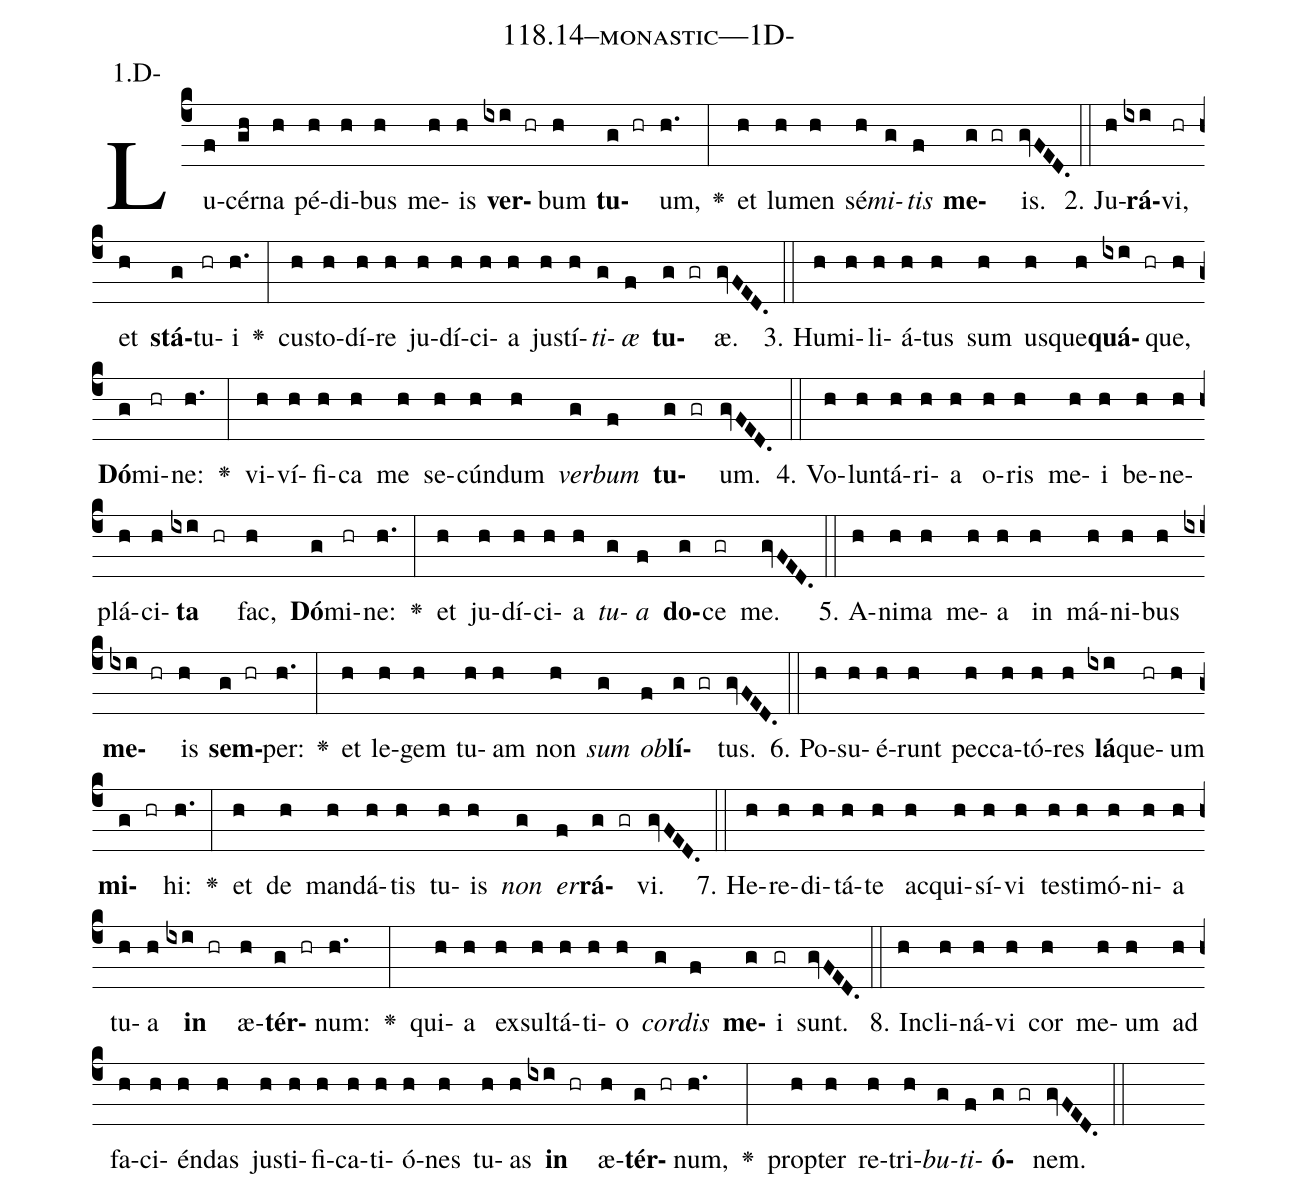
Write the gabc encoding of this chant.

name: 118.14--monastic---1D-;
annotation: 1.D-;
%%
(c4)Lu(f)cér(gh)na(h) pé(h)di(h)bus(h) me(h)is(h) <b>ver</b>(ixi hr)bum(h) <b>tu</b>(g hr)um,(h.) <v>\greheightstar</v>(:) et(h) lu(h)men(h) sé(h)<i>mi</i>(g)<i>tis</i>(f) <b>me</b>(g gr)is.(gvFED.) (::)
2. Ju(h)<b>rá</b>(ixi)vi,(hr) et(h) <b>stá</b>(g)tu(hr)i(h.) <v>\greheightstar</v>(:) cus(h)to(h)dí(h)re(h) ju(h)dí(h)ci(h)a(h) jus(h)tí(h)<i>ti</i>(g)<i>æ</i>(f) <b>tu</b>(g gr)æ.(gvFED.) (::)
3. Hu(h)mi(h)li(h)á(h)tus(h) sum(h) us(h)que(h)<b>quá</b>(ixi hr)que,(h) <b>Dó</b>(g)mi(hr)ne:(h.) <v>\greheightstar</v>(:) vi(h)ví(h)fi(h)ca(h) me(h) se(h)cún(h)dum(h) <i>ver</i>(g)<i>bum</i>(f) <b>tu</b>(g gr)um.(gvFED.) (::)
4. Vo(h)lun(h)tá(h)ri(h)a(h) o(h)ris(h) me(h)i(h) be(h)ne(h)plá(h)ci(h)<b>ta</b>(ixi hr) fac,(h) <b>Dó</b>(g)mi(hr)ne:(h.) <v>\greheightstar</v>(:) et(h) ju(h)dí(h)ci(h)a(h) <i>tu</i>(g)<i>a</i>(f) <b>do</b>(g)ce(gr) me.(gvFED.) (::)
5. A(h)ni(h)ma(h) me(h)a(h) in(h) má(h)ni(h)bus(h) <b>me</b>(ixi hr)is(h) <b>sem</b>(g hr)per:(h.) <v>\greheightstar</v>(:) et(h) le(h)gem(h) tu(h)am(h) non(h) <i>sum</i>(g) <i>ob</i>(f)<b>lí</b>(g gr)tus.(gvFED.) (::)
6. Po(h)su(h)é(h)runt(h) pec(h)ca(h)tó(h)res(h) <b>lá</b>(ixi)que(hr)um(h) <b>mi</b>(g hr)hi:(h.) <v>\greheightstar</v>(:) et(h) de(h) man(h)dá(h)tis(h) tu(h)is(h) <i>non</i>(g) <i>er</i>(f)<b>rá</b>(g gr)vi.(gvFED.) (::)
7. He(h)re(h)di(h)tá(h)te(h) ac(h)qui(h)sí(h)vi(h) tes(h)ti(h)mó(h)ni(h)a(h) tu(h)a(h) <b>in</b>(ixi hr) æ(h)<b>tér</b>(g hr)num:(h.) <v>\greheightstar</v>(:) qui(h)a(h) ex(h)sul(h)tá(h)ti(h)o(h) <i>cor</i>(g)<i>dis</i>(f) <b>me</b>(g)i(gr) sunt.(gvFED.) (::)
8. In(h)cli(h)ná(h)vi(h) cor(h) me(h)um(h) ad(h) fa(h)ci(h)én(h)das(h) jus(h)ti(h)fi(h)ca(h)ti(h)ó(h)nes(h) tu(h)as(h) <b>in</b>(ixi hr) æ(h)<b>tér</b>(g hr)num,(h.) <v>\greheightstar</v>(:) prop(h)ter(h) re(h)tri(h)<i>bu</i>(g)<i>ti</i>(f)<b>ó</b>(g gr)nem.(gvFED.) (::)
